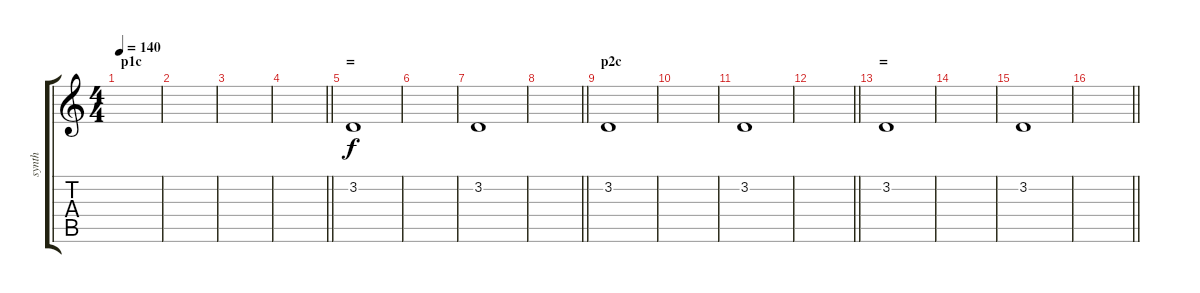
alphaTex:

\track ("synth" "synth") {instrument pad1newage}
\staff {score tabs}
\tuning (E4 B3 G3 D3 A2 E2) {hide}
\ts (4 4)
\section ("" "p1c")
\tempo 140
\clef g2
\ks c
|
|
|
\barLineRight lightlight
|
\section ("" "=")
3.2.1 |
|
3.2.1 |
\barLineRight lightlight
|
\section ("" "p2c")
3.2.1 |
|
3.2.1 |
\barLineRight lightlight
|
\section ("" "=")
3.2.1 |
|
3.2.1 |
\barLineRight lightlight
